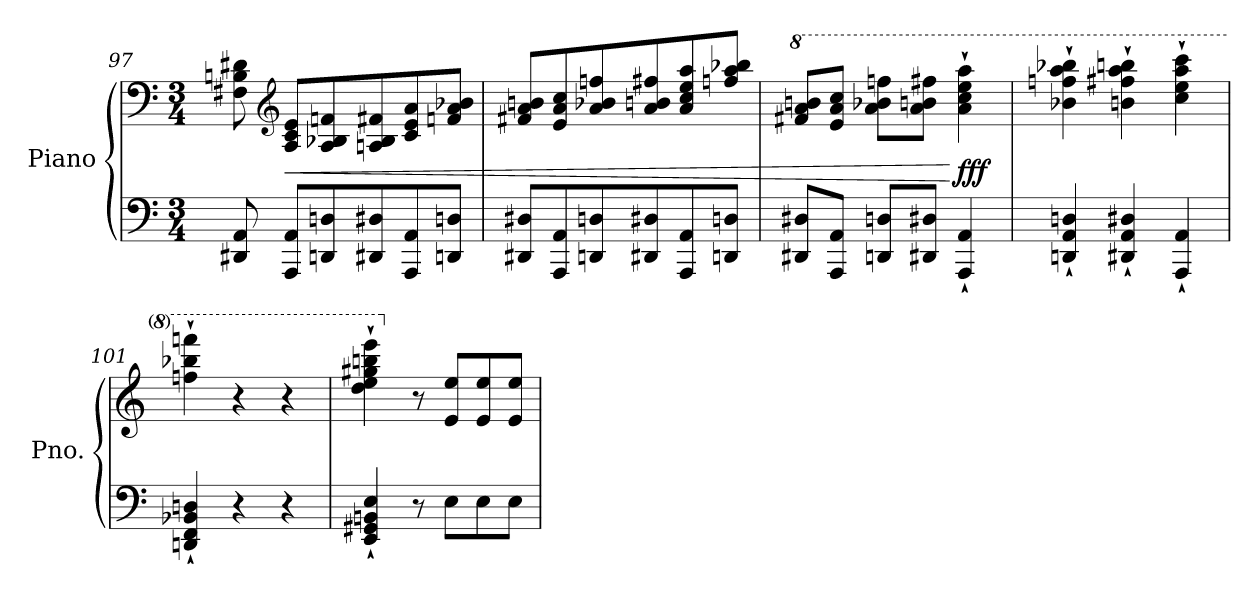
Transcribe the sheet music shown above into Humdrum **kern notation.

**kern	**kern	**dynam
*part1	*part1	*part1
*staff2	*staff1	*staff1/2
*I"Piano	*	*
*I'Pno.	*	*
*clefF4	*clefF4	*
*k[]	*k[]	*
*M3/4	*M3/4	*
=97	=97	=97
8DD#X/ 8AA/	8F#X\ 8Bn\ 8d#X\	.
*	*clefG2	*
!	!	!LO:HP:b
8AAA/ 8AA/L	8A/ 8c/ 8e/L	<
8DDn/ 8Dn/	8A/ 8B-X/ 8fn/	.
8DD#X/ 8D#X/	8An/ 8B-/ 8f#X/	.
8AAA/ 8AA/	8c/ 8e/ 8a/	.
8DDn/ 8Dn/J	8fn/ 8a/ 8b-X/J	.
=98	=98	=98
8DD#X/ 8D#X/L	8f#X/ 8a/ 8bn/L	.
8AAA/ 8AA/	8e/ 8a/ 8cc/	.
8DDn/ 8Dn/	8a/ 8b-X/ 8ffn/	.
8DD#X/ 8D#X/	8a/ 8bn/ 8ff#X/	.
8AAA/ 8AA/	8a/ 8cc/ 8ee/ 8aa/	.
8DDn/ 8Dn/J	8ffn/ 8aa/ 8bb-X/J	.
!!LO:LB:g=z
=99	=99	=99
*	*8va	*
8DD#X/ 8D#X/L	8ff#X/ 8aa/ 8bbn/L	.
8AAA/ 8AA/J	8ee/ 8aa/ 8ccc/J	.
8DDn/ 8Dn/L	8aa\ 8bb-X\ 8fffn\L	.
8DD#X/ 8D#X/J	8aa\ 8bbn\ 8fff#X\J	.
!	!	!LO:DY:n=1:b
4AAA/` 4AA/`	4aa\` 4ccc\` 4eee\` 4aaa\`	[ fff
=100	=100	=100
4DDn/` 4AA/` 4Dn/`	4bb-X\` 4fffn\` 4aaa\` 4bbb-X\`	.
4DD#X/` 4AA/` 4D#X/`	4bbn\` 4fff#X\` 4aaa\` 4bbbn\`	.
4AAA/` 4AA/`	4ccc\` 4eee\` 4aaa\` 4cccc\`	.
=101	=101	=101
4DDn/` 4FF/` 4BB-X/` 4Dn/`	4fffn\` 4bbb-X\` 4ffffn\`	.
4r	4r	.
4r	4r	.
=102	=102	=102
4EE/` 4GG#X/` 4BBn/` 4E/`	4ddd\` 4eee\` 4ggg#X\` 4bbbn\` 4eeee\`	.
*	*X8va	*
8r	8r	.
8E\L	8e/ 8ee/L	.
8E\	8e/ 8ee/	.
8E\J	8e/ 8ee/J	.
=	=	=
*-	*-	*-
